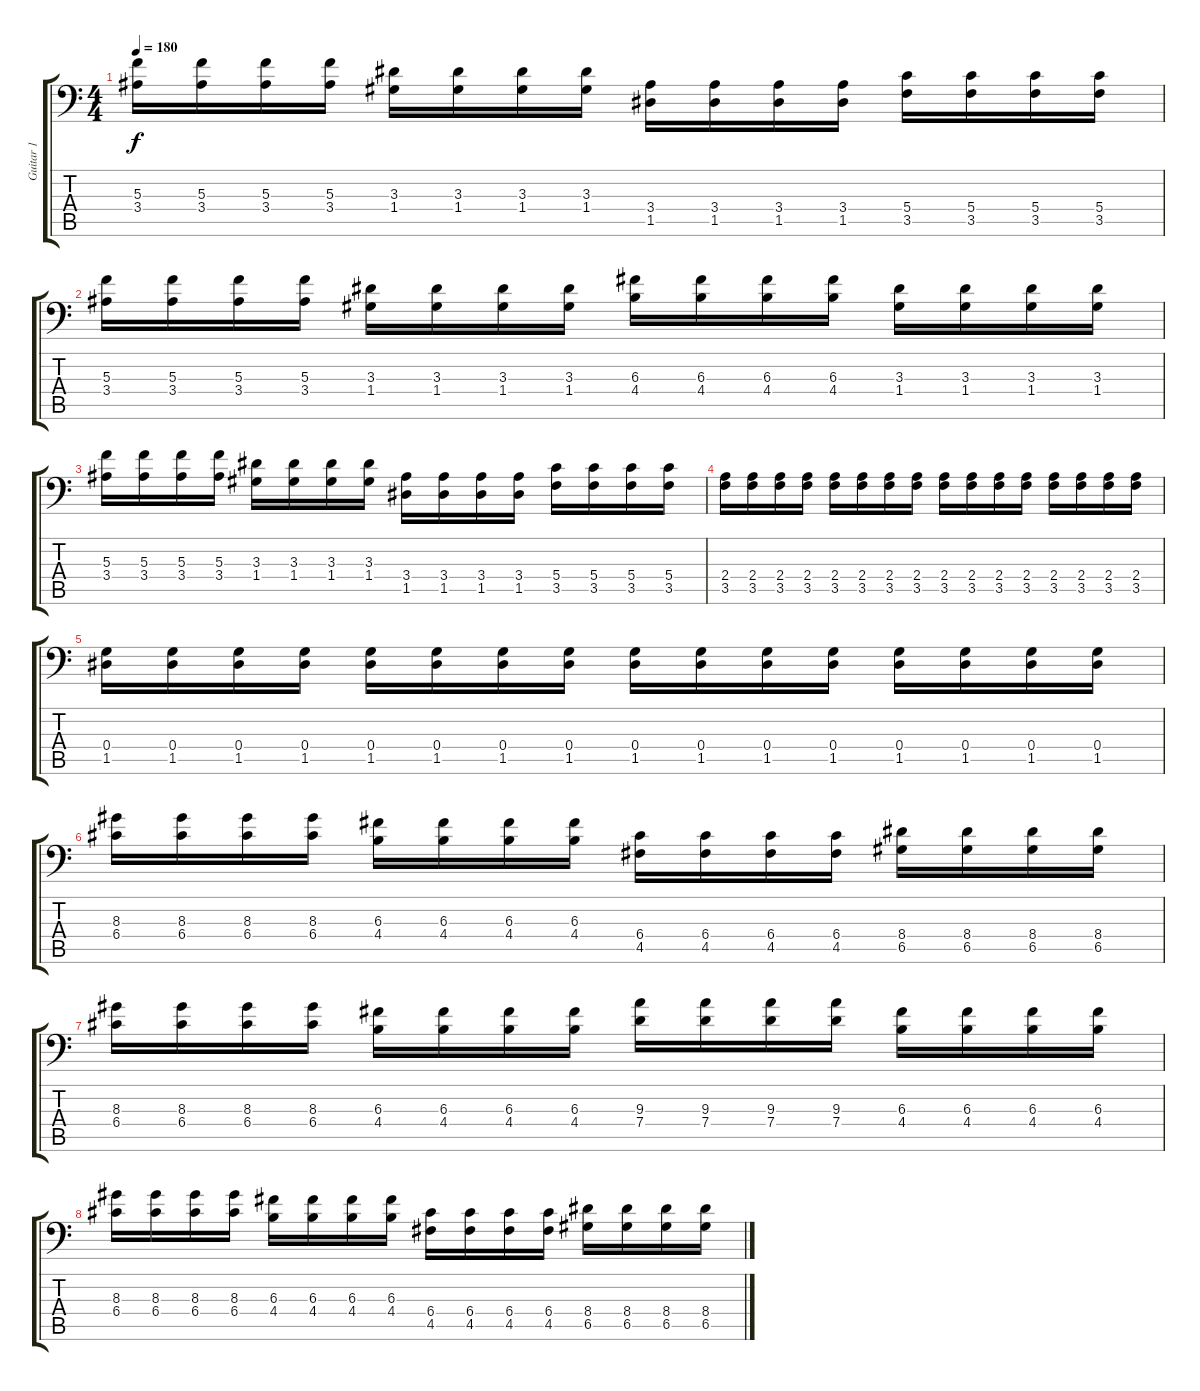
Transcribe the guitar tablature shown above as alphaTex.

\track ("Guitar 1" "Guitar 1") {instrument overdrivenguitar}
\staff {score tabs}
\tuning (A3 E3 C3 G2 D2 A1) {hide}
\ts (4 4)
\tempo 180
\clef f4
\ks c
(5.3 3.4).16{dy f} (5.3 3.4).16 (5.3 3.4).16 (5.3 3.4).16 (3.3 1.4).16 (3.3 1.4).16 (3.3 1.4).16 (3.3 1.4).16 (3.4 1.5).16 (3.4 1.5).16 (3.4 1.5).16 (3.4 1.5).16 (5.4 3.5).16 (5.4 3.5).16 (5.4 3.5).16 (5.4 3.5).16 |
(5.3 3.4).16 (5.3 3.4).16 (5.3 3.4).16 (5.3 3.4).16 (3.3 1.4).16 (3.3 1.4).16 (3.3 1.4).16 (3.3 1.4).16 (6.3 4.4).16 (6.3 4.4).16 (6.3 4.4).16 (6.3 4.4).16 (3.3 1.4).16 (3.3 1.4).16 (3.3 1.4).16 (3.3 1.4).16 |
(5.3 3.4).16 (5.3 3.4).16 (5.3 3.4).16 (5.3 3.4).16 (3.3 1.4).16 (3.3 1.4).16 (3.3 1.4).16 (3.3 1.4).16 (3.4 1.5).16 (3.4 1.5).16 (3.4 1.5).16 (3.4 1.5).16 (5.4 3.5).16 (5.4 3.5).16 (5.4 3.5).16 (5.4 3.5).16 |
(2.4 3.5).16 (2.4 3.5).16 (2.4 3.5).16 (2.4 3.5).16 (2.4 3.5).16 (2.4 3.5).16 (2.4 3.5).16 (2.4 3.5).16 (2.4 3.5).16 (2.4 3.5).16 (2.4 3.5).16 (2.4 3.5).16 (2.4 3.5).16 (2.4 3.5).16 (2.4 3.5).16 (2.4 3.5).16 |
(0.4 1.5).16 (0.4 1.5).16 (0.4 1.5).16 (0.4 1.5).16 (0.4 1.5).16 (0.4 1.5).16 (0.4 1.5).16 (0.4 1.5).16 (0.4 1.5).16 (0.4 1.5).16 (0.4 1.5).16 (0.4 1.5).16 (0.4 1.5).16 (0.4 1.5).16 (0.4 1.5).16 (0.4 1.5).16 |
(8.3 6.4).16 (8.3 6.4).16 (8.3 6.4).16 (8.3 6.4).16 (6.3 4.4).16 (6.3 4.4).16 (6.3 4.4).16 (6.3 4.4).16 (6.4 4.5).16 (6.4 4.5).16 (6.4 4.5).16 (6.4 4.5).16 (8.4 6.5).16 (8.4 6.5).16 (8.4 6.5).16 (8.4 6.5).16 |
(8.3 6.4).16 (8.3 6.4).16 (8.3 6.4).16 (8.3 6.4).16 (6.3 4.4).16 (6.3 4.4).16 (6.3 4.4).16 (6.3 4.4).16 (9.3 7.4).16 (9.3 7.4).16 (9.3 7.4).16 (9.3 7.4).16 (6.3 4.4).16 (6.3 4.4).16 (6.3 4.4).16 (6.3 4.4).16 |
(8.3 6.4).16 (8.3 6.4).16 (8.3 6.4).16 (8.3 6.4).16 (6.3 4.4).16 (6.3 4.4).16 (6.3 4.4).16 (6.3 4.4).16 (6.4 4.5).16 (6.4 4.5).16 (6.4 4.5).16 (6.4 4.5).16 (8.4 6.5).16 (8.4 6.5).16 (8.4 6.5).16 (8.4 6.5).16
